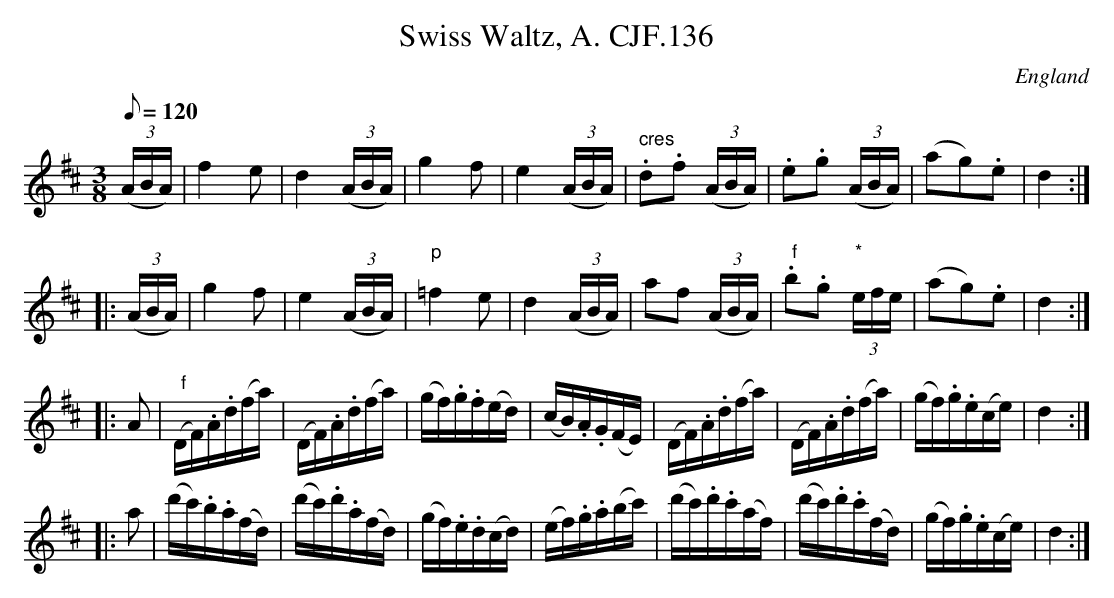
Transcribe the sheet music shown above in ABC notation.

X:1
T:Swiss Waltz, A. CJF.136
O:England
M:3/8
L:1/16
Q:1/8=120
K:D major
((3ABA)|f4e2|d4((3ABA)|g4f2|e4((3ABA)|\
" cres".d2.f2 ((3ABA)|.e2.g2 ((3ABA)|(a2g2).e2|d4:|!
|:((3ABA)|g4f2|e4((3ABA)|"p"=f4e2|d4((3ABA)|\
a2f2 ((3ABA)|" f".b2.g2 "*"(3efe|(a2g2).e2|d4:|!
|:A2|" f"(DF).A.d(fa)|(DF).A.d(fa)|\
(gf).g.f(ed)|(cB).A.G(FE)|\
(DF).A.d(fa)|(DF).A.d(fa)|(gf).g.e(ce)|d4:|!
|:a2|(d'c').b.a(fd)|(d'c').d'.a(fd)|(gf).e.d(cd)|(ef).g.a(bc')|\
(d'c').d'.c'(af)|(d'c').d'.c'(fd)|(gf).g.e(ce)|d4:|
